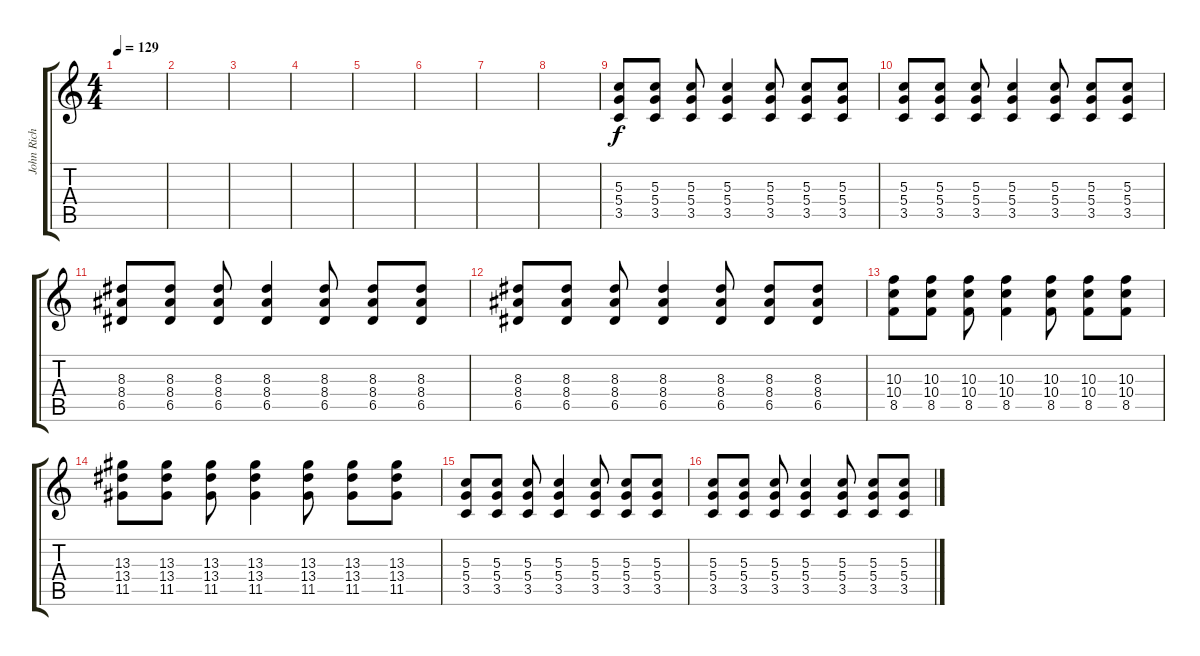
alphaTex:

\track ("John Rich" "John Rich") {instrument acousticguitarsteel}
\staff {score tabs}
\tuning (E4 B3 G3 D3 A2 E2) {hide}
\ts (4 4)
\tempo 129
\clef g2
\ks c
|
|
|
|
|
|
|
|
(5.3 5.4 3.5).8 (5.3 5.4 3.5).8 (5.3 5.4 3.5).8 (5.3 5.4 3.5).4 (5.3 5.4 3.5).8 (5.3 5.4 3.5).8 (5.3 5.4 3.5).8 |
(5.3 5.4 3.5).8 (5.3 5.4 3.5).8 (5.3 5.4 3.5).8 (5.3 5.4 3.5).4 (5.3 5.4 3.5).8 (5.3 5.4 3.5).8 (5.3 5.4 3.5).8 |
(8.3 8.4 6.5).8 (8.3 8.4 6.5).8 (8.3 8.4 6.5).8 (8.3 8.4 6.5).4 (8.3 8.4 6.5).8 (8.3 8.4 6.5).8 (8.3 8.4 6.5).8 |
(8.3 8.4 6.5).8 (8.3 8.4 6.5).8 (8.3 8.4 6.5).8 (8.3 8.4 6.5).4 (8.3 8.4 6.5).8 (8.3 8.4 6.5).8 (8.3 8.4 6.5).8 |
(10.3 10.4 8.5).8 (10.3 10.4 8.5).8 (10.3 10.4 8.5).8 (10.3 10.4 8.5).4 (10.3 10.4 8.5).8 (10.3 10.4 8.5).8 (10.3 10.4 8.5).8 |
(13.3 13.4 11.5).8 (13.3 13.4 11.5).8 (13.3 13.4 11.5).8 (13.3 13.4 11.5).4 (13.3 13.4 11.5).8 (13.3 13.4 11.5).8 (13.3 13.4 11.5).8 |
(5.3 5.4 3.5).8 (5.3 5.4 3.5).8 (5.3 5.4 3.5).8 (5.3 5.4 3.5).4 (5.3 5.4 3.5).8 (5.3 5.4 3.5).8 (5.3 5.4 3.5).8 |
(5.3 5.4 3.5).8 (5.3 5.4 3.5).8 (5.3 5.4 3.5).8 (5.3 5.4 3.5).4 (5.3 5.4 3.5).8 (5.3 5.4 3.5).8 (5.3 5.4 3.5).8
